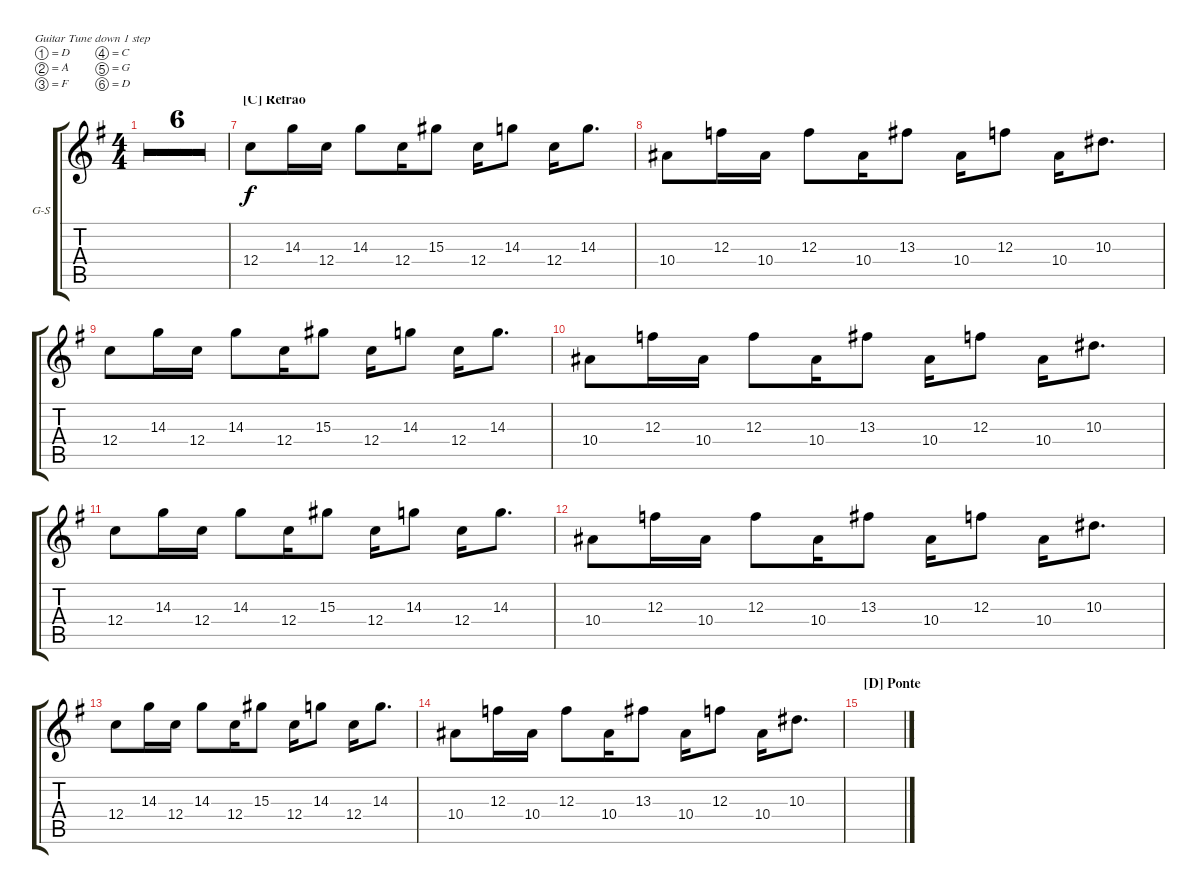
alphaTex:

\defaultSystemsLayout 4
\bracketExtendMode groupsimilarinstruments
\firstSystemTrackNameOrientation horizontal
\otherSystemsTrackNameOrientation horizontal
\track ("Guitar Solo" "G-S") {multiBarRest instrument electricguitarclean}
\staff {score tabs}
\tuning (D4 A3 F3 C3 G2 D2)
\ts (4 4)
\tempo 80
\clef g2
\ks g
|
|
|
|
|
|
\section ("C" "Refrão")
12.4.8 14.3.16 12.4.16 14.3.8 12.4.16 15.3.8 12.4.16 14.3.8 12.4.16 14.3.8{d} |
10.4.8 12.3.16 10.4.16 12.3.8 10.4.16 13.3.8 10.4.16 12.3.8 10.4.16 10.3.8{d} |
12.4.8 14.3.16 12.4.16 14.3.8 12.4.16 15.3.8 12.4.16 14.3.8 12.4.16 14.3.8{d} |
10.4.8 12.3.16 10.4.16 12.3.8 10.4.16 13.3.8 10.4.16 12.3.8 10.4.16 10.3.8{d} |
12.4.8 14.3.16 12.4.16 14.3.8 12.4.16 15.3.8 12.4.16 14.3.8 12.4.16 14.3.8{d} |
10.4.8 12.3.16 10.4.16 12.3.8 10.4.16 13.3.8 10.4.16 12.3.8 10.4.16 10.3.8{d} |
12.4.8 14.3.16 12.4.16 14.3.8 12.4.16 15.3.8 12.4.16 14.3.8 12.4.16 14.3.8{d} |
10.4.8 12.3.16 10.4.16 12.3.8 10.4.16 13.3.8 10.4.16 12.3.8 10.4.16 10.3.8{d} |
\section ("D" "Ponte")
